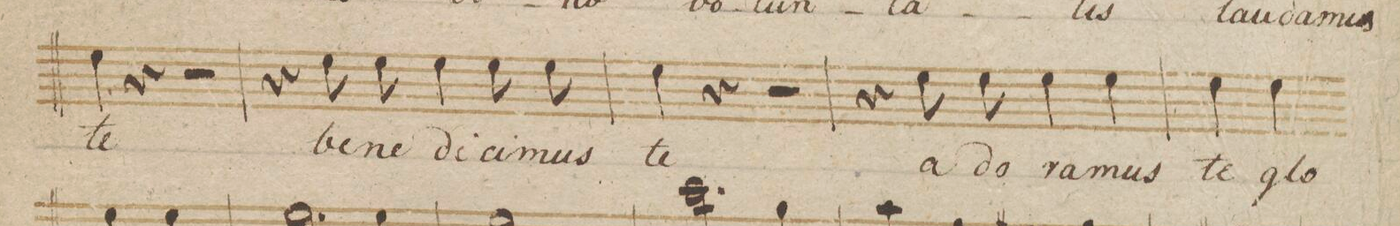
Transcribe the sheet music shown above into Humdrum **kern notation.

**kern	**text	**dynam
*I"Alto.	*	*
*clefC3	*	*
*k[b-]	*	*
*met(c)	*	*
*M4/4	*	*
4f\	te	.
4r	.	.
2r	.	.
=22	=22	=22
4r	.	.
8f\	be-	.
8f\	-ne-	.
4f\	-di-	.
8f\	-ci-	.
8f\	-mus	.
=23	=23	=23
4f\	te	.
4r	.	.
2r	.	.
=24	=24	=24
4r	.	.
8f\	a-	.
8f\	-do-	.
4f\	-ra-	.
4f\	-mus	.
=25	=25	=25
4f\	te	.
4f\	glo-	.
*-	*-	*-
